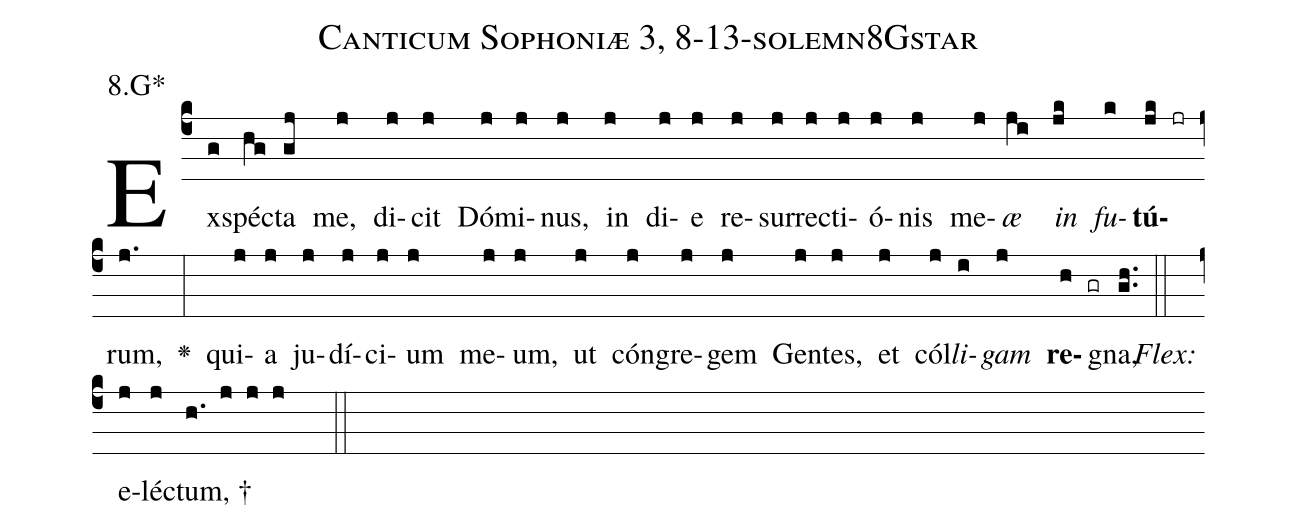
name: Canticum Sophoniæ 3, 8-13-solemn8Gstar;
annotation: 8.G*;
%%
(c4)Ex(g)spé(hg)cta(gj) me,(j) di(j)cit(j) Dó(j)mi(j)nus,(j) in(j) di(j)e(j) re(j)sur(j)re(j)cti(j)ó(j)nis(j) me(j)<i>æ</i>(ji) <i>in</i>(jk) <i>fu</i>(k)<b>tú</b>(jk jr)rum,(j.) <v>\greheightstar</v>(:) qui(j)a(j) ju(j)dí(j)ci(j)um(j) me(j)um,(j) ut(j) cón(j)gre(j)gem(j) Gen(j)tes,(j) et(j) cól(j)<i>li</i>(i)<i>gam</i>(j) <b>re</b>(h gr)gna,(gh..) (::)
<i>Flex:</i>()  e(j)lé(j)ctum, †(h. j j j  ::)

%E(j) u(j) o(i) u(j) a(h) e.(gh..) (::)
